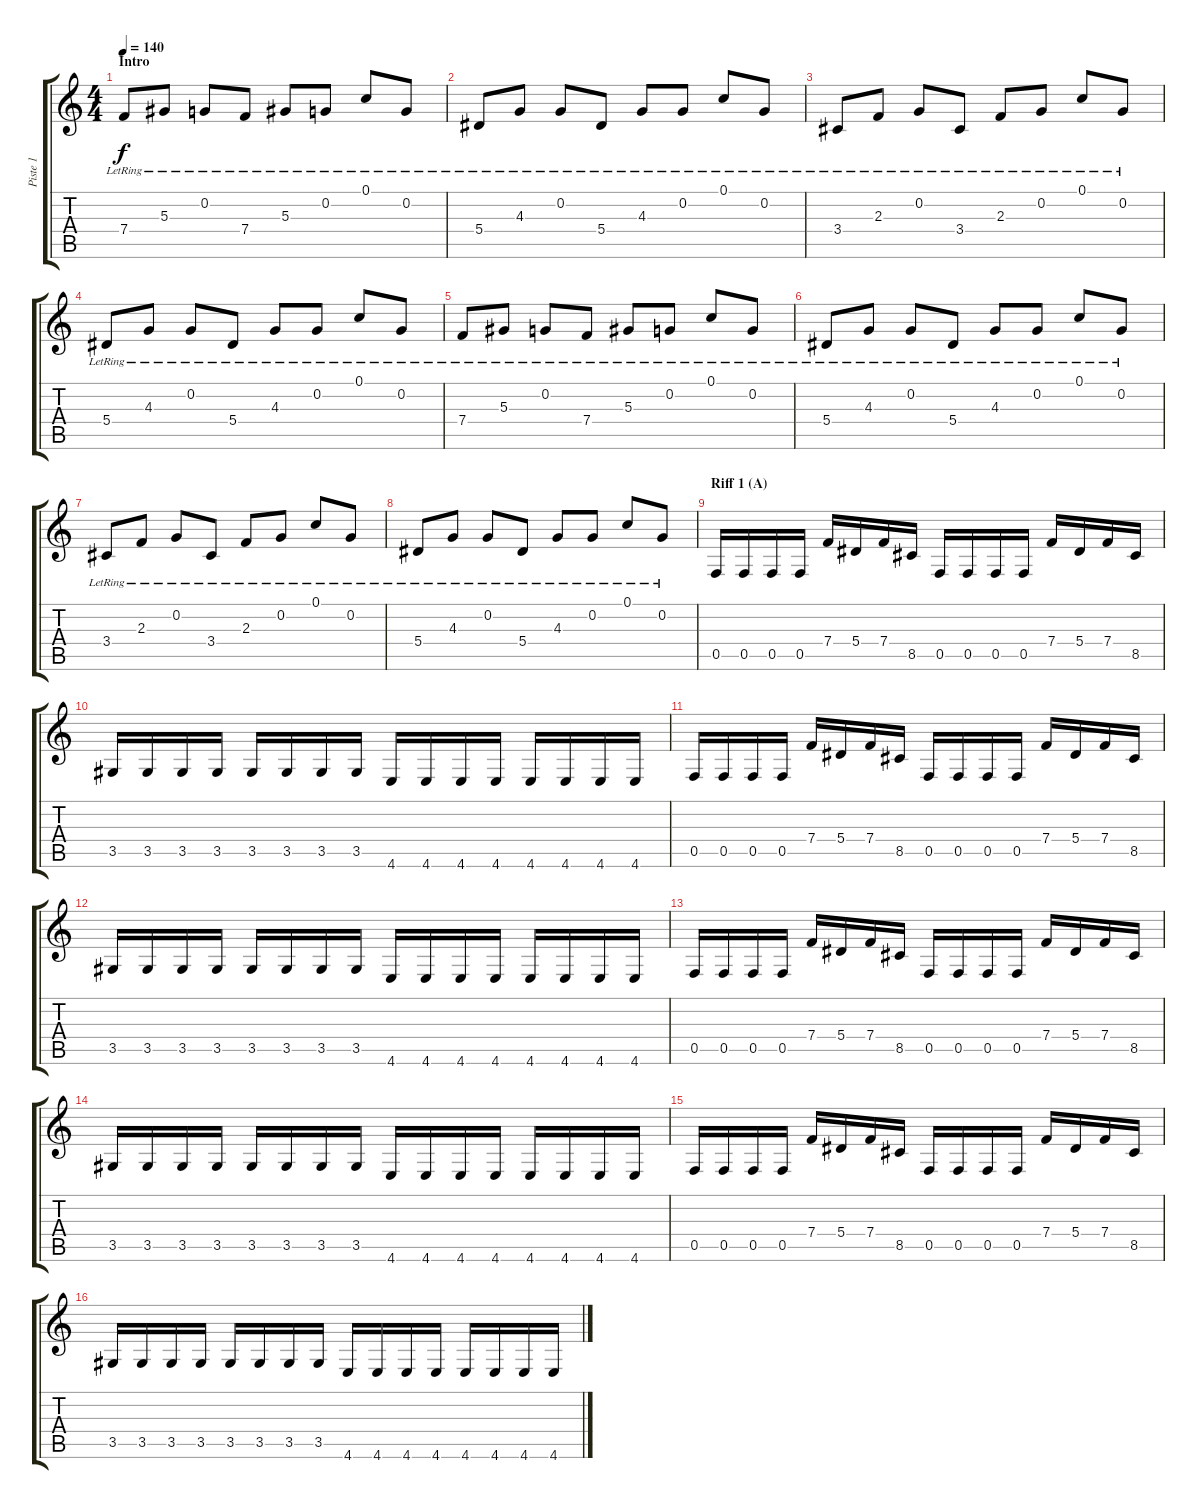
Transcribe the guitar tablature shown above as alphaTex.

\track ("Piste 1" "Piste 1") {instrument distortionguitar}
\staff {score tabs}
\tuning (C4 G3 Eb3 Bb2 F2 C2) {hide}
\ts (4 4)
\section ("" "Intro")
\tempo 140
\clef g2
\ks c
7.4{lr}.8{dy f instrument electricguitarclean} 5.3{lr}.8 0.2{lr}.8 7.4{lr}.8 5.3{lr}.8 0.2{lr}.8 0.1{lr}.8 0.2{lr}.8 |
5.4{lr}.8 4.3{lr}.8 0.2{lr}.8 5.4{lr}.8 4.3{lr}.8 0.2{lr}.8 0.1{lr}.8 0.2{lr}.8 |
3.4{lr}.8 2.3{lr}.8 0.2{lr}.8 3.4{lr}.8 2.3{lr}.8 0.2{lr}.8 0.1{lr}.8 0.2{lr}.8 |
5.4{lr}.8 4.3{lr}.8 0.2{lr}.8 5.4{lr}.8 4.3{lr}.8 0.2{lr}.8 0.1{lr}.8 0.2{lr}.8 |
7.4{lr}.8 5.3{lr}.8 0.2{lr}.8 7.4{lr}.8 5.3{lr}.8 0.2{lr}.8 0.1{lr}.8 0.2{lr}.8 |
5.4{lr}.8 4.3{lr}.8 0.2{lr}.8 5.4{lr}.8 4.3{lr}.8 0.2{lr}.8 0.1{lr}.8 0.2{lr}.8 |
3.4{lr}.8 2.3{lr}.8 0.2{lr}.8 3.4{lr}.8 2.3{lr}.8 0.2{lr}.8 0.1{lr}.8 0.2{lr}.8 |
5.4{lr}.8 4.3{lr}.8 0.2{lr}.8 5.4{lr}.8 4.3{lr}.8 0.2{lr}.8 0.1{lr}.8 0.2{lr}.8 |
\section ("" "Riff 1 (A)")
0.5.16{instrument distortionguitar} 0.5.16 0.5.16 0.5.16 7.4.16 5.4.16 7.4.16 8.5.16 0.5.16 0.5.16 0.5.16 0.5.16 7.4.16 5.4.16 7.4.16 8.5.16 |
3.5.16 3.5.16 3.5.16 3.5.16 3.5.16 3.5.16 3.5.16 3.5.16 4.6.16 4.6.16 4.6.16 4.6.16 4.6.16 4.6.16 4.6.16 4.6.16 |
0.5.16 0.5.16 0.5.16 0.5.16 7.4.16 5.4.16 7.4.16 8.5.16 0.5.16 0.5.16 0.5.16 0.5.16 7.4.16 5.4.16 7.4.16 8.5.16 |
3.5.16 3.5.16 3.5.16 3.5.16 3.5.16 3.5.16 3.5.16 3.5.16 4.6.16 4.6.16 4.6.16 4.6.16 4.6.16 4.6.16 4.6.16 4.6.16 |
0.5.16 0.5.16 0.5.16 0.5.16 7.4.16 5.4.16 7.4.16 8.5.16 0.5.16 0.5.16 0.5.16 0.5.16 7.4.16 5.4.16 7.4.16 8.5.16 |
3.5.16 3.5.16 3.5.16 3.5.16 3.5.16 3.5.16 3.5.16 3.5.16 4.6.16 4.6.16 4.6.16 4.6.16 4.6.16 4.6.16 4.6.16 4.6.16 |
0.5.16 0.5.16 0.5.16 0.5.16 7.4.16 5.4.16 7.4.16 8.5.16 0.5.16 0.5.16 0.5.16 0.5.16 7.4.16 5.4.16 7.4.16 8.5.16 |
3.5.16 3.5.16 3.5.16 3.5.16 3.5.16 3.5.16 3.5.16 3.5.16 4.6.16 4.6.16 4.6.16 4.6.16 4.6.16 4.6.16 4.6.16 4.6.16
